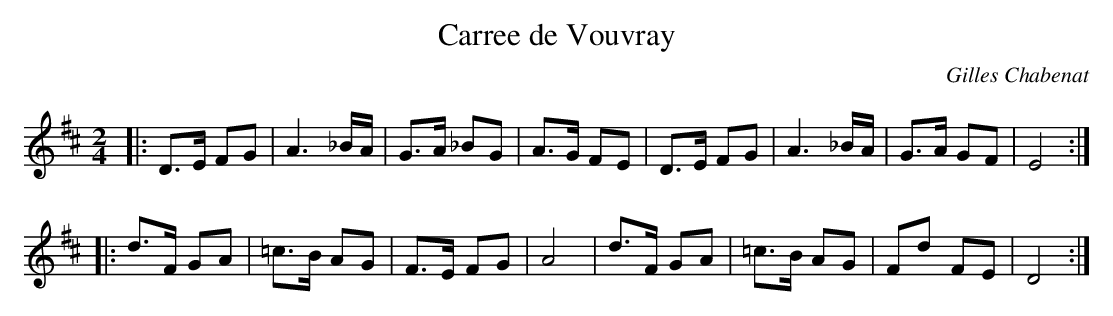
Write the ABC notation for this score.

X:1
T:Carree de Vouvray
C:Gilles Chabenat
E:13
L:1/8
M:2/4
K:D
|:D>E FG|A3 _B/A/|G>A _BG|A>G FE|\
D>E FG|A3 _B/A/|G>A GF|E4:|*
|:d>F GA|=c>B AG|F>E FG|A4|\
d>F GA|=c>B AG|Fd FE|D4:|**
